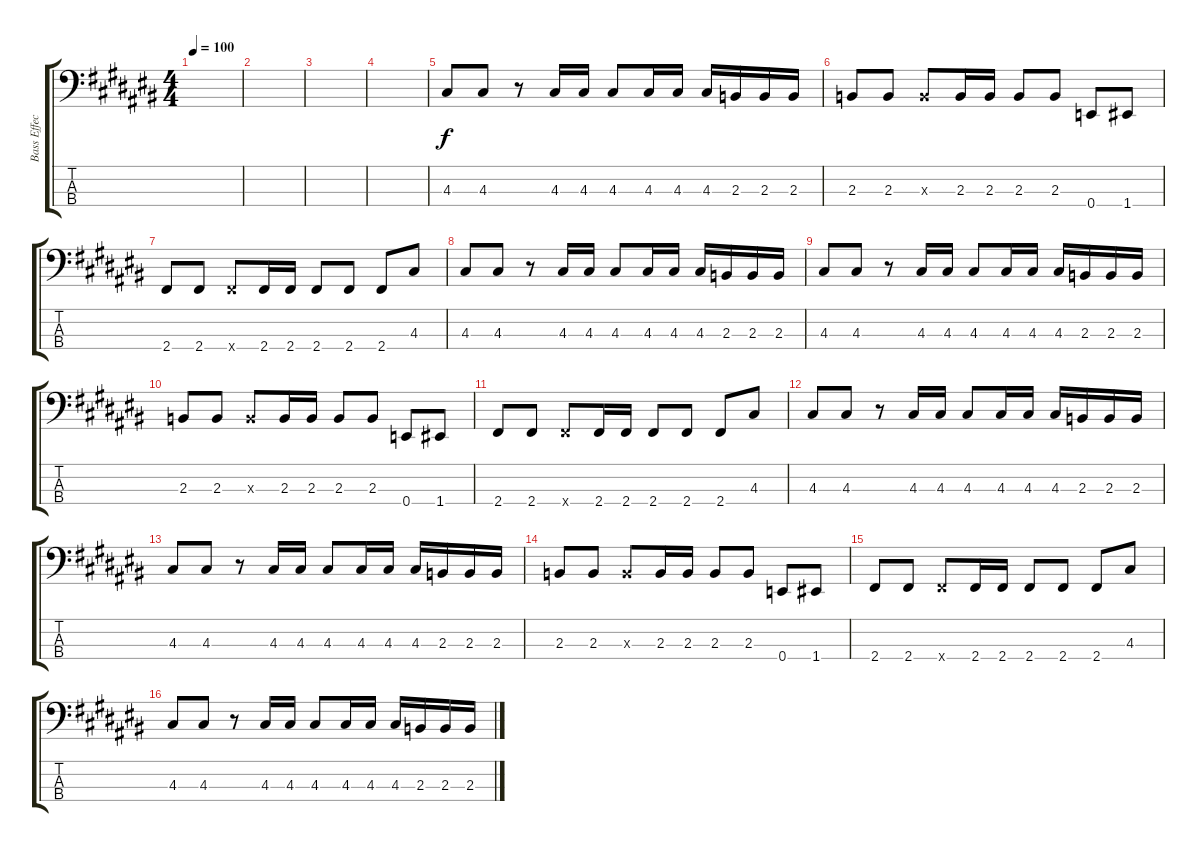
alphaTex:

\track ("Bass Effects" "Bass Effec") {instrument overdrivenguitar}
\staff {score tabs}
\tuning (G2 D2 A1 E1) {hide}
\ts (4 4)
\tempo 100
\clef f4
\ks c#
|
|
|
|
4.3.8 4.3.8 r.8 4.3.16 4.3.16 4.3.8 4.3.16 4.3.16 4.3.16 2.3.16 2.3.16 2.3.16 |
2.3.8 2.3.8 2.3{x}.8 2.3.16 2.3.16 2.3.8 2.3.8 0.4.8 1.4.8 |
2.4.8 2.4.8 2.4{x}.8 2.4.16 2.4.16 2.4.8 2.4.8 2.4.8 4.3.8 |
4.3.8 4.3.8 r.8 4.3.16 4.3.16 4.3.8 4.3.16 4.3.16 4.3.16 2.3.16 2.3.16 2.3.16 |
4.3.8 4.3.8 r.8 4.3.16 4.3.16 4.3.8 4.3.16 4.3.16 4.3.16 2.3.16 2.3.16 2.3.16 |
2.3.8 2.3.8 2.3{x}.8 2.3.16 2.3.16 2.3.8 2.3.8 0.4.8 1.4.8 |
2.4.8 2.4.8 2.4{x}.8 2.4.16 2.4.16 2.4.8 2.4.8 2.4.8 4.3.8 |
4.3.8 4.3.8 r.8 4.3.16 4.3.16 4.3.8 4.3.16 4.3.16 4.3.16 2.3.16 2.3.16 2.3.16 |
4.3.8 4.3.8 r.8 4.3.16 4.3.16 4.3.8 4.3.16 4.3.16 4.3.16 2.3.16 2.3.16 2.3.16 |
2.3.8 2.3.8 2.3{x}.8 2.3.16 2.3.16 2.3.8 2.3.8 0.4.8 1.4.8 |
2.4.8 2.4.8 2.4{x}.8 2.4.16 2.4.16 2.4.8 2.4.8 2.4.8 4.3.8 |
4.3.8 4.3.8 r.8 4.3.16 4.3.16 4.3.8 4.3.16 4.3.16 4.3.16 2.3.16 2.3.16 2.3.16
